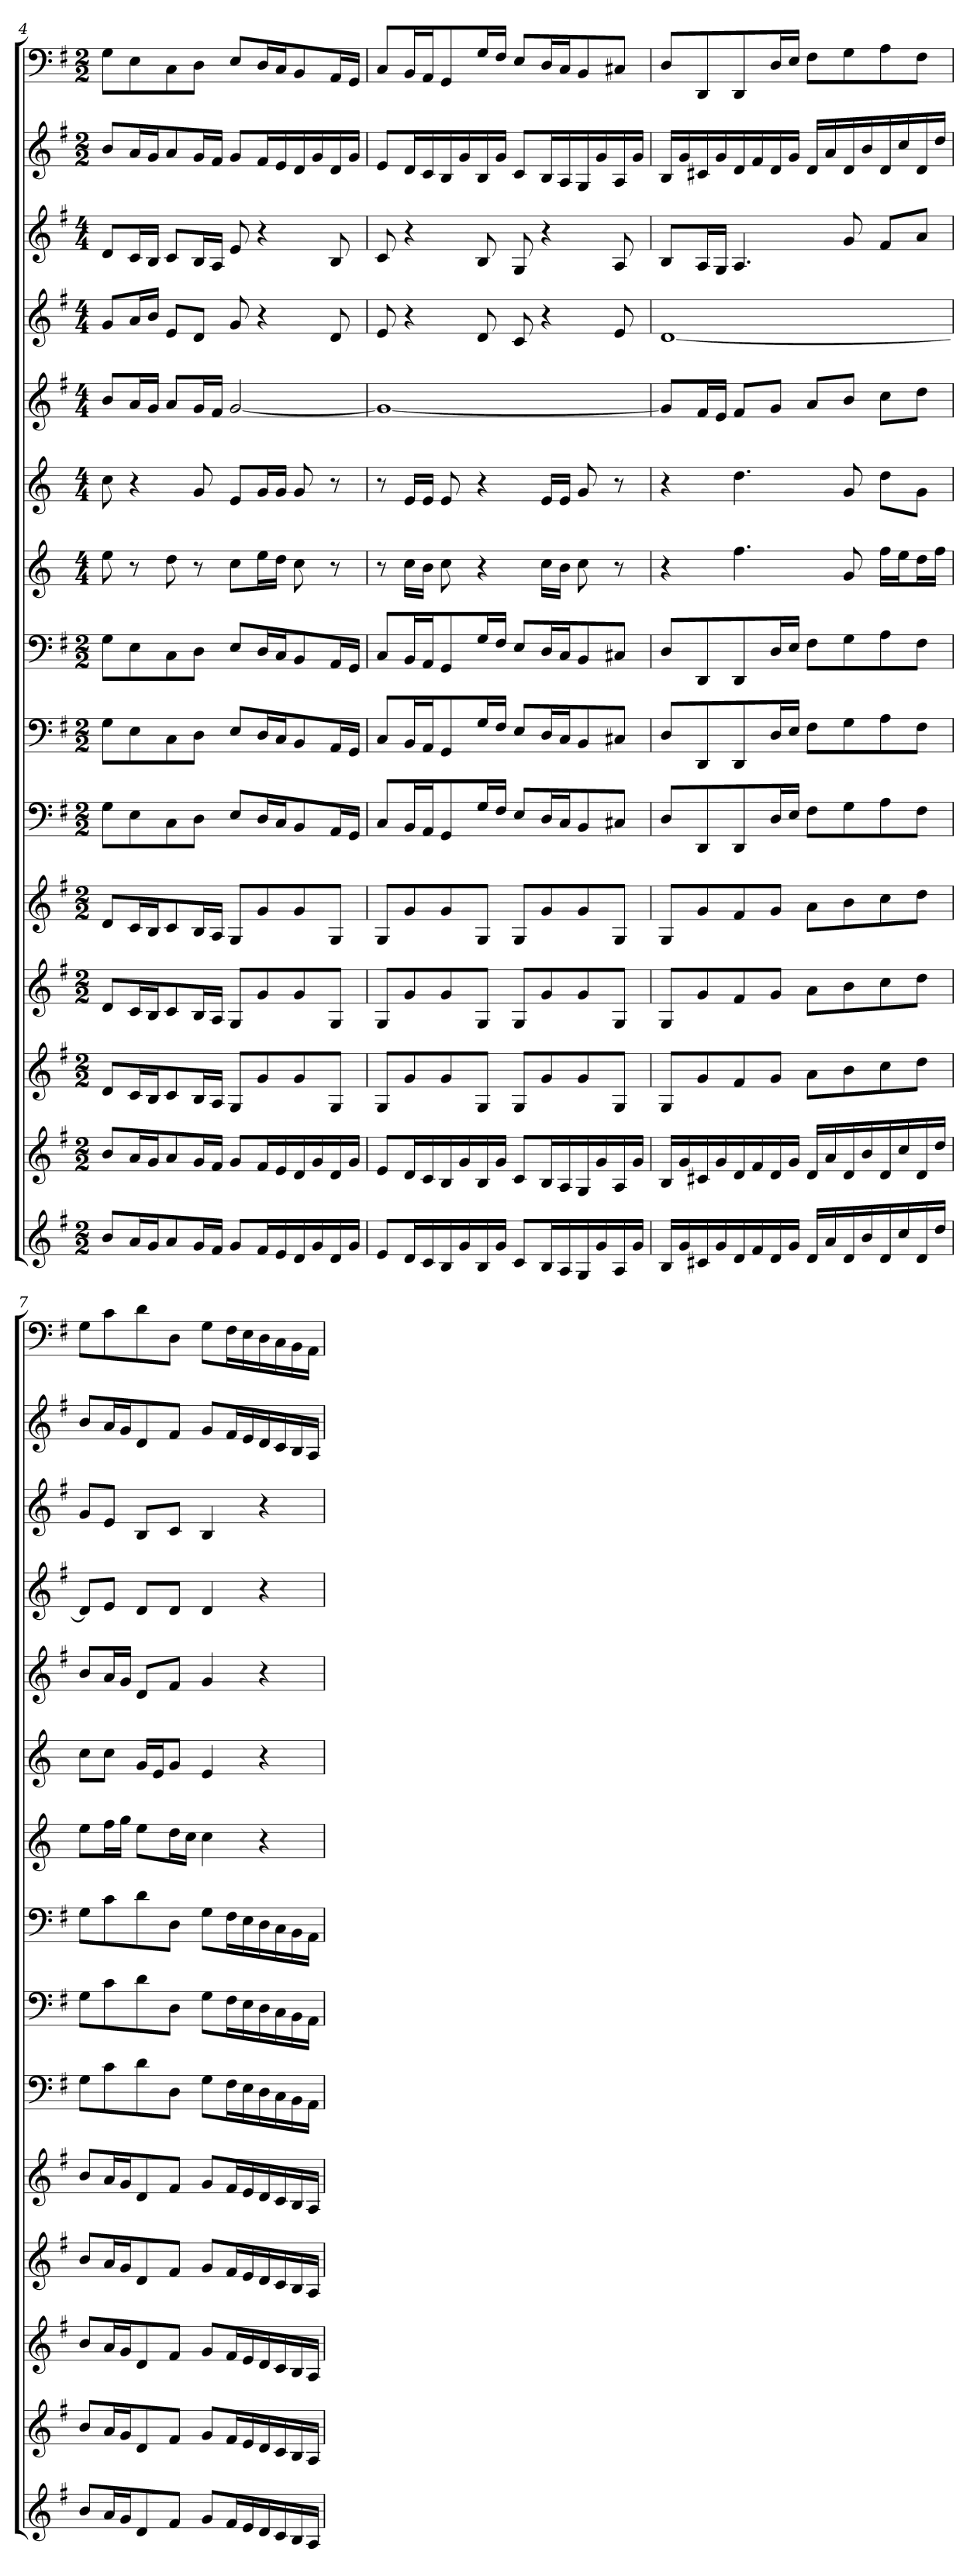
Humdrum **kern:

**kern	**kern	**kern	**kern	**kern	**kern	**kern	**kern	**kern	**kern	**kern	**kern	**kern	**kern	**kern
*part15	*part14	*part13	*part12	*part11	*part10	*part9	*part8	*part7	*part6	*part5	*part4	*part3	*part2	*part1
*staff15	*staff14	*staff13	*staff12	*staff11	*staff10	*staff9	*staff8	*staff7	*staff6	*staff5	*staff4	*staff3	*staff2	*staff1
*k[f#]	*k[f#]	*k[f#]	*k[f#]	*k[f#]	*k[f#]	*k[f#]	*k[f#]	*k[]	*k[]	*k[f#]	*k[f#]	*k[f#]	*k[f#]	*k[f#]
*G:	*G:	*G:	*G:	*G:	*G:	*G:	*G:	*	*	*G:	*G:	*G:	*G:	*G:
*M2/2	*M2/2	*M2/2	*M2/2	*M2/2	*M2/2	*M2/2	*M2/2	*M4/4	*M4/4	*M4/4	*M4/4	*M4/4	*M2/2	*M2/2
=4	=4	=4	=4	=4	=4	=4	=4	=4	=4	=4	=4	=4	=4	=4
8bL	8bL	8dL	8dL	8dL	8GL	8GL	8GL	8ee	8cc	8bL	8gL	8dL	8bL	8GL
16aL	16aL	16cL	16cL	16cL	8E	8E	8E	8r	4r	16aL	16aL	16cL	16aL	8E
16gJ	16gJ	16BJ	16BJ	16BJ	.	.	.	.	.	16gJJ	16bJJ	16BJJ	16gJ	.
8a	8a	8c	8c	8c	8C	8C	8C	8dd	.	8aL	8eL	8cL	8a	8C
16gL	16gL	16BL	16BL	16BL	8DJ	8DJ	8DJ	8r	8g	16gL	8dJ	16BL	16gL	8DJ
16f#JJ	16f#JJ	16AJJ	16AJJ	16AJJ	.	.	.	.	.	16f#JJ	.	16AJJ	16f#JJ	.
8gL	8gL	8GL	8GL	8GL	8EL	8EL	8EL	8ccL	8eL	[2g	8g	8e	8gL	8EL
16f#L	16f#L	8g	8g	8g	16DL	16DL	16DL	16eeL	16gL	.	4r	4r	16f#L	16DL
16e	16e	.	.	.	16CJ	16CJ	16CJ	16ddJJ	16gJJ	.	.	.	16e	16CJ
16d	16d	8g	8g	8g	8BB	8BB	8BB	8cc	8g	.	.	.	16d	8BB
16g	16g	.	.	.	.	.	.	.	.	.	.	.	16g	.
16d	16d	8GJ	8GJ	8GJ	16AAL	16AAL	16AAL	8r	8r	.	8d	8B	16d	16AAL
16gJJ	16gJJ	.	.	.	16GGJJ	16GGJJ	16GGJJ	.	.	.	.	.	16gJJ	16GGJJ
=5	=5	=5	=5	=5	=5	=5	=5	=5	=5	=5	=5	=5	=5	=5
8eL	8eL	8GL	8GL	8GL	8CL	8CL	8CL	8r	8r	1g_	8e	8c	8eL	8CL
16dL	16dL	8g	8g	8g	16BBL	16BBL	16BBL	16ccLL	16eLL	.	4r	4r	16dL	16BBL
16c	16c	.	.	.	16AAJ	16AAJ	16AAJ	16bJJ	16eJJ	.	.	.	16c	16AAJ
16B	16B	8g	8g	8g	8GG	8GG	8GG	8cc	8e	.	.	.	16B	8GG
16g	16g	.	.	.	.	.	.	.	.	.	.	.	16g	.
16B	16B	8GJ	8GJ	8GJ	16GL	16GL	16GL	4r	4r	.	8d	8B	16B	16GL
16gJJ	16gJJ	.	.	.	16F#JJ	16F#JJ	16F#JJ	.	.	.	.	.	16gJJ	16F#JJ
8cL	8cL	8GL	8GL	8GL	8EL	8EL	8EL	.	.	.	8c	8G	8cL	8EL
16BL	16BL	8g	8g	8g	16DL	16DL	16DL	16ccLL	16eLL	.	4r	4r	16BL	16DL
16A	16A	.	.	.	16CJ	16CJ	16CJ	16bJJ	16eJJ	.	.	.	16A	16CJ
16G	16G	8g	8g	8g	8BB	8BB	8BB	8cc	8g	.	.	.	16G	8BB
16g	16g	.	.	.	.	.	.	.	.	.	.	.	16g	.
16A	16A	8GJ	8GJ	8GJ	8C#XJ	8C#XJ	8C#XJ	8r	8r	.	8e	8A	16A	8C#XJ
16gJJ	16gJJ	.	.	.	.	.	.	.	.	.	.	.	16gJJ	.
=6	=6	=6	=6	=6	=6	=6	=6	=6	=6	=6	=6	=6	=6	=6
16BLL	16BLL	8GL	8GL	8GL	8DL	8DL	8DL	4r	4r	8gL]	[1d	8BL	16BLL	8DL
16g	16g	.	.	.	.	.	.	.	.	.	.	.	16g	.
16c#X	16c#X	8g	8g	8g	8DD	8DD	8DD	.	.	16f#L	.	16AL	16c#X	8DD
16g	16g	.	.	.	.	.	.	.	.	16eJJ	.	16GJJ	16g	.
16d	16d	8f#	8f#	8f#	8DD	8DD	8DD	4.ff	4.dd	8f#L	.	4.A	16d	8DD
16f#	16f#	.	.	.	.	.	.	.	.	.	.	.	16f#	.
16d	16d	8gJ	8gJ	8gJ	16DL	16DL	16DL	.	.	8gJ	.	.	16d	16DL
16gJJ	16gJJ	.	.	.	16EJJ	16EJJ	16EJJ	.	.	.	.	.	16gJJ	16EJJ
16dLL	16dLL	8aL	8aL	8aL	8F#L	8F#L	8F#L	.	.	8aL	.	.	16dLL	8F#L
16a	16a	.	.	.	.	.	.	.	.	.	.	.	16a	.
16d	16d	8b	8b	8b	8G	8G	8G	8g	8g	8bJ	.	8g	16d	8G
16b	16b	.	.	.	.	.	.	.	.	.	.	.	16b	.
16d	16d	8cc	8cc	8cc	8A	8A	8A	16ffLL	8ddL	8ccL	.	8f#L	16d	8A
16cc	16cc	.	.	.	.	.	.	16eeJ	.	.	.	.	16cc	.
16d	16d	8ddJ	8ddJ	8ddJ	8F#J	8F#J	8F#J	16ddL	8gJ	8ddJ	.	8aJ	16d	8F#J
16ddJJ	16ddJJ	.	.	.	.	.	.	16ffJJ	.	.	.	.	16ddJJ	.
=7	=7	=7	=7	=7	=7	=7	=7	=7	=7	=7	=7	=7	=7	=7
8bL	8bL	8bL	8bL	8bL	8GL	8GL	8GL	8eeL	8ccL	8bL	8dL]	8gL	8bL	8GL
16aL	16aL	16aL	16aL	16aL	8c	8c	8c	16ffL	8ccJ	16aL	8eJ	8eJ	16aL	8c
16gJ	16gJ	16gJ	16gJ	16gJ	.	.	.	16ggJJ	.	16gJJ	.	.	16gJ	.
8d	8d	8d	8d	8d	8d	8d	8d	8eeL	16gLL	8dL	8dL	8BL	8d	8d
.	.	.	.	.	.	.	.	.	16eJ	.	.	.	.	.
8f#J	8f#J	8f#J	8f#J	8f#J	8DJ	8DJ	8DJ	16ddL	8gJ	8f#J	8dJ	8cJ	8f#J	8DJ
.	.	.	.	.	.	.	.	16ccJJ	.	.	.	.	.	.
8gL	8gL	8gL	8gL	8gL	8GL	8GL	8GL	4cc	4e	4g	4d	4B	8gL	8GL
16f#L	16f#L	16f#L	16f#L	16f#L	16F#L	16F#L	16F#L	.	.	.	.	.	16f#L	16F#L
16e	16e	16e	16e	16e	16E	16E	16E	.	.	.	.	.	16e	16E
16d	16d	16d	16d	16d	16D	16D	16D	4r	4r	4r	4r	4r	16d	16D
16c	16c	16c	16c	16c	16C	16C	16C	.	.	.	.	.	16c	16C
16B	16B	16B	16B	16B	16BB	16BB	16BB	.	.	.	.	.	16B	16BB
16AJJ	16AJJ	16AJJ	16AJJ	16AJJ	16AAJJ	16AAJJ	16AAJJ	.	.	.	.	.	16AJJ	16AAJJ
=	=	=	=	=	=	=	=	=	=	=	=	=	=	=
*-	*-	*-	*-	*-	*-	*-	*-	*-	*-	*-	*-	*-	*-	*-
